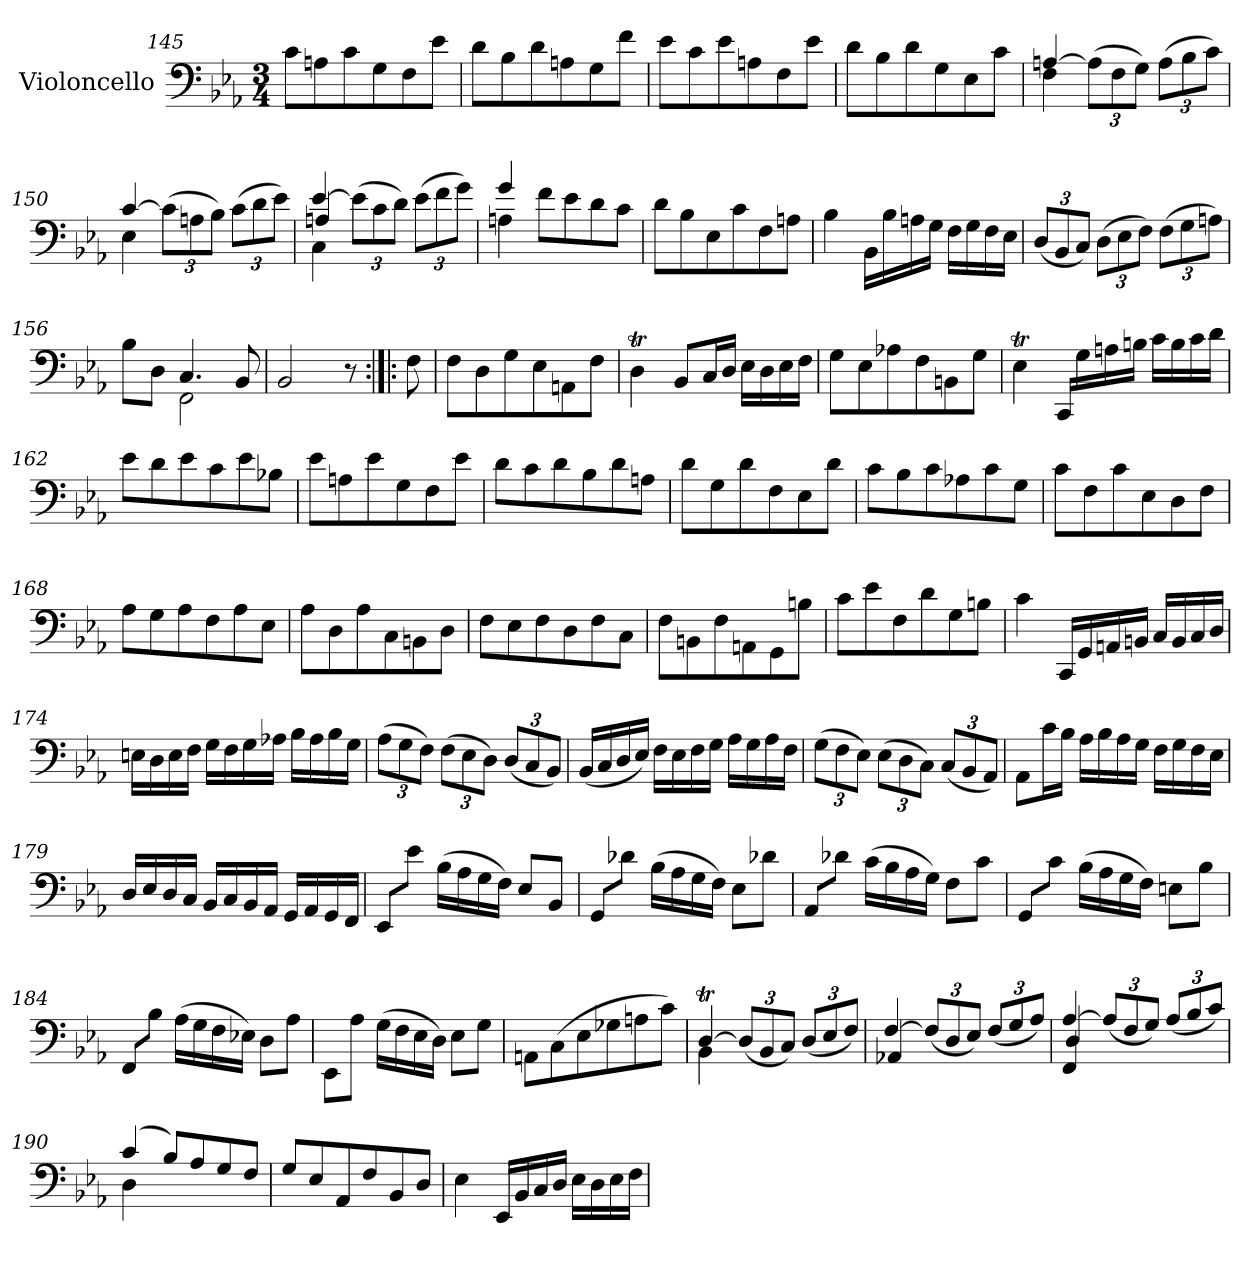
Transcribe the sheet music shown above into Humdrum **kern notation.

**kern
*part1
*staff1
*I"Violoncello
*I'Vc.
*clefF4
*k[b-e-a-]
*M3/4
=145
8c\L
8An\
8c\
8G\
8F\
8e-\J
=146
8d\L
8B-\
8d\
8An\
8G\
8f\J
=147
8e-\L
8c\
8e-\
8An\
8F\
8e-\J
!!LO:LB:g=z
=148
8d\L
8B-\
8d\
8G\
8E-\
8c\J
=149
*^
[4An/	4F\
*Xbrackettup	*
(>12A\L]	2ryy
12F\	.
12G\J)	.
(>12A\L	.
12B-\	.
12c\J)	.
=150	=150
[4c/	4E-\
(>12c\L]	2ryy
12An\	.
12B-\J)	.
(>12c\L	.
12d\	.
12e-\J)	.
=151	=151
*	*^
[4e-/	4C\	4An/
(>12e-\L]	2ryy	2ryy
12c\	.	.
12d\J)	.	.
(>12e-\L	.	.
12f\	.	.
12g\J)	.	.
*	*v	*v
=152	=152
4g/	4An\
8f\L	2ryy
8e-\	.
8d\	.
8c\J	.
*v	*v
=153
8d\L
8B-\
8E-\
8c\
8F\
8An\J
!!LO:LB:g=z
=154
4B-\
16BB-\LL
16B-\
16An\
16G\JJ
16F\LL
16G\
16F\
16E-\JJ
=155
(12D/L
12BB-/
12C/J)
(12D\L
12E-\
12F\J)
(12F\L
12G\
12An\J)
=156
*^
8B-\L	4ryy
8D\J	.
4.C/	2FF\
8BB-/	.
*v	*v
=157
2BB-/
8r
=157X4:|!|:
8F\
=158
8F\L
8D\
8G\
8E-\
8AAn\
8F\J
=159
4Dt\
8BB-/L
16C/L
16D/JJ
16E-\LL
16D\
16E-\
16F\JJ
!!LO:LB:g=z
=160
8G\L
8E-\
8A-X\
8F\
8BBn\
8G\J
=161
4E-T\
16CC/LL
16G\
16An\
16Bn\JJ
16c\LL
16B\
16c\
16d\JJ
=162
8e-\L
8d\
8e-\
8c\
8e-\
8B-X\J
=163
8e-\L
8An\
8e-\
8G\
8F\
8e-\J
=164
8d\L
8c\
8d\
8B-\
8d\
8An\J
=165
8d\L
8G\
8d\
8F\
8E-\
8d\J
!!LO:LB:g=z
=166
8c\L
8B-\
8c\
8A-X\
8c\
8G\J
=167
8c\L
8F\
8c\
8E-\
8D\
8F\J
=168
8A-\L
8G\
8A-\
8F\
8A-\
8E-\J
=169
8A-\L
8D\
8A-\
8C\
8BBn\
8D\J
=170
8F\L
8E-\
8F\
8D\
8F\
8C\J
=171
8F\L
8BBn\
8F\
8AAn\
8GG\
8Bn\J
=172
8c\L
8e-\
8F\
8d\
8G\
8Bn\J
!!LO:LB:g=z
=173
4c\
16CC/LL
16GG/
16AAn/
16BBn/JJ
16C/LL
16BB/
16C/
16D/JJ
=174
16En\LL
16D\
16E\
16F\JJ
16G\LL
16F\
16G\
16A-X\JJ
16B-\LL
16A-\
16B-\
16G\JJ
=175
(12A-\L
12G\
12F\J)
(12F\L
12E-\
12D\J)
(12D/L
12C/
12BB-/J)
=176
(16BB-/LL
16C/
16D/
16E-/JJ)
16F\LL
16E-\
16F\
16G\JJ
16A-\LL
16G\
16A-\
16F\JJ
=177
(12G\L
12F\
12E-\J)
(12E-\L
12D\
12C\J)
(12C/L
12BB-/
12AA-/J)
!!LO:LB:g=z
=178
8AA-\L
16c\L
16B-\JJ
16A-\LL
16B-\
16A-\
16G\JJ
16F\LL
16G\
16F\
16E-\JJ
=179
16D/LL
16E-/
16D/
16C/JJ
16BB-/LL
16C/
16BB-/
16AA-/JJ
16GG/LL
16AA-/
16GG/
16FF/JJ
=180
8EE-/L
8e-\J
(16B-\LL
16A-\
16G\
16F\JJ)
8E-/L
8BB-/J
=181
8GG/L
8d-X\J
(16B-\LL
16A-\
16G\
16F\JJ)
8E-\L
8d-X\J
=182
8AA-/L
8d-X\J
(16c\LL
16B-\
16A-\
16G\JJ)
8F\L
8c\J
!!LO:LB:g=z
=183
8GG/L
8c\J
(16B-\LL
16A-\
16G\
16F\JJ)
8En\L
8B-\J
=184
8FF/L
8B-\J
(16A-\LL
16G\
16F\
16E-X\JJ)
8D\L
8A-\J
=185
8EE-\L
8A-\J
(16G\LL
16F\
16E-\
16D\JJ)
8E-\L
8G\J
=186
8AAn\L
(8C\
8E-\
8G-X\
8An\
8c\J)
=187
*^
[4Dt/	4BB-\
(12D/L]	2ryy
12BB-/	.
12C/J)	.
(12D/L	.
12E-/	.
12F/J)	.
=188	=188
[4F/	4AA-X/
(12F/L]	2ryy
12D/	.
12E-/J)	.
(12F/L	.
12G/	.
12A-/J)	.
!!LO:LB:g=z	!!
=189	=189
*	*^
[4A-/	4FF/	4D/
(12A-/L]	2ryy	2ryy
12F/	.	.
12G/J)	.	.
(12A-/L	.	.
12B-/	.	.
12c/J)	.	.
*	*v	*v
=190	=190
(4c/	4D\
8B-/L)	2ryy
8A-/	.
8G/	.
8F/J	.
*v	*v
=191
8G/L
8E-/
8AA-/
8F/
8BB-/
8D/J
=192
4E-\
16EE-/LL
16BB-/
16C/
16D/JJ
16E-\LL
16D\
16E-\
16F\JJ
=
*-
